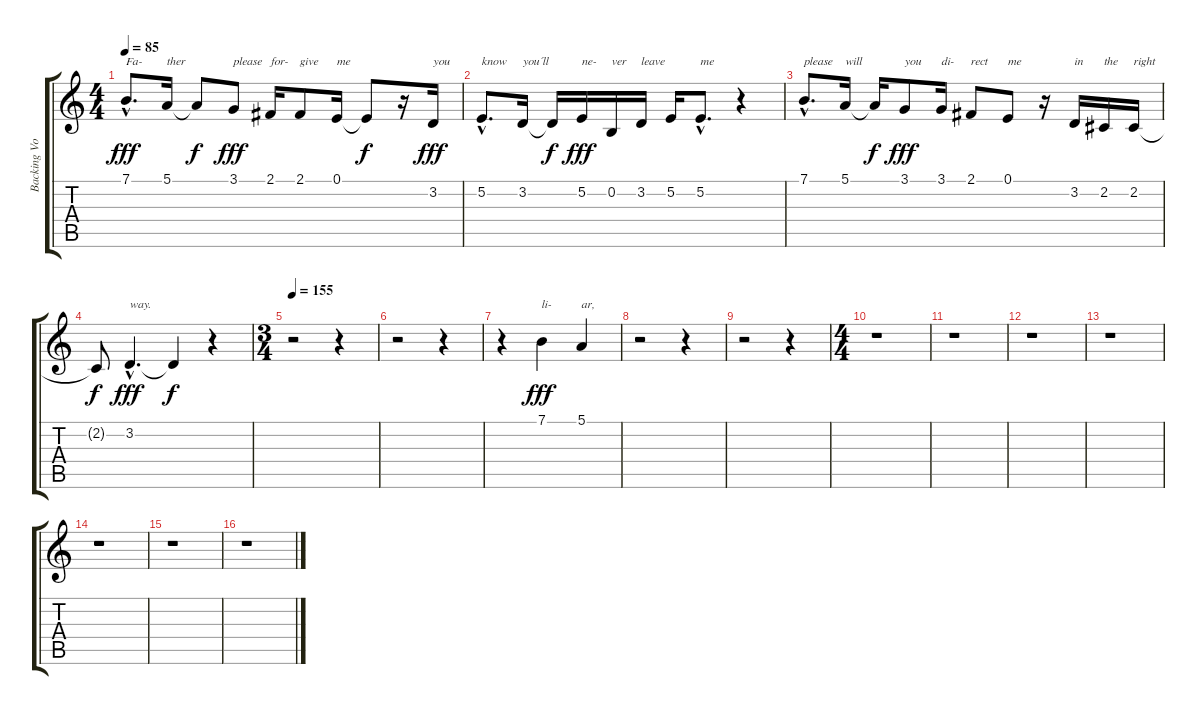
\track ("Backing Vocals" "Backing Vo") {instrument choiraahs}
\staff {score tabs}
\tuning (E4 B3 G3 D3 A2 E2) {hide}
\ts (4 4)
\tempo 85
\clef g2
\ks c
7.1{hac}.8{d txt "Fa-" dy fff} 5.1.16{txt "ther"} 5.1{t}.8{dy f} 3.1.8{txt "please" dy fff} 2.1.16{txt "for-"} 2.1.8{txt "give"} 0.1.16{txt "me"} 0.1{t}.8{dy f} r.16 3.2.16{txt "you" dy fff} |
5.2{hac}.8{d txt "know"} 3.2.16{txt "you´ll"} 3.2{t}.16{dy f} 5.2.16{txt "ne-" dy fff} 0.2.16{txt "ver"} 3.2.16{txt "leave"} 5.2.16 5.2{hac}.8{d txt "me"} r.4 |
7.1{hac}.8{d txt "please"} 5.1.16{txt "will"} 5.1{t}.16{dy f} 3.1.8{txt "you" dy fff} 3.1.16{txt "di-"} 2.1.8{txt "rect"} 0.1.8{txt "me"} r.16 3.2.16{txt "in"} 2.2.16{txt "the"} 2.2.16{txt "right"} |
2.2{t}.8{dy f} 3.2{hac}.4{d txt "way." dy fff} 3.2{t}.4{dy f} r.4 |
\ts (3 4)
\tempo 155
r.2 r.4 |
r.2 r.4 |
r.4 7.1.4{txt "li-" dy fff} 5.1.4{txt "ar,"} |
r.2 r.4 |
r.2 r.4 |
\ts (4 4)
r.1 |
r.1 |
r.1 |
r.1 |
r.1 |
r.1 |
r.1
